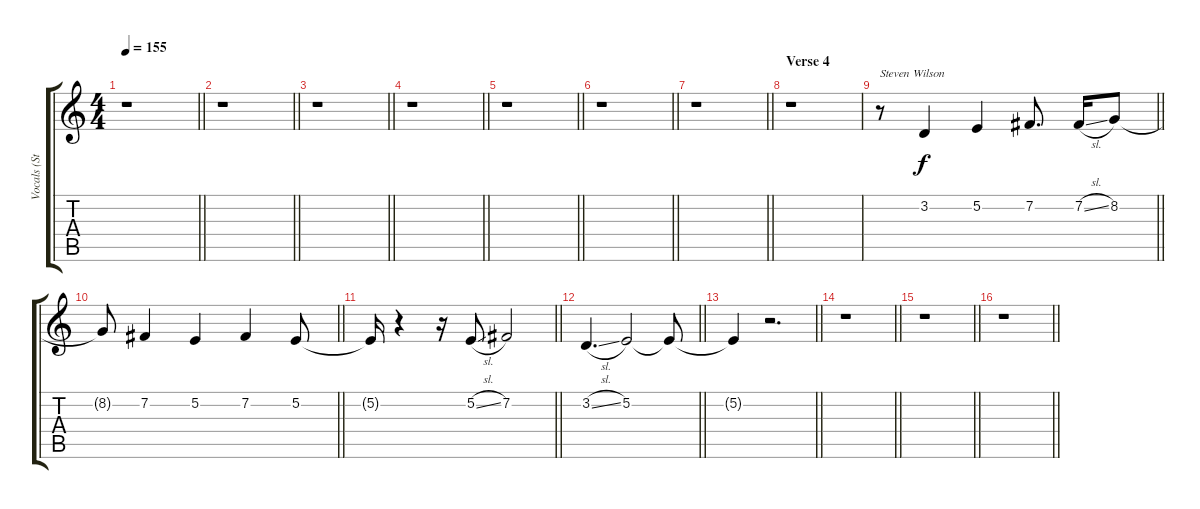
\track ("Vocals (Steven Wilson+Mikael Akerfeldt)" "Vocals (St") {instrument trumpet}
\staff {score tabs}
\tuning (E4 B3 G3 D3 A2 D2) {hide}
\ts (4 4)
\tempo 155
\clef g2
\barLineRight lightlight
\ks c
r.1{dy f} |
\barLineRight lightlight
r.1 |
\barLineRight lightlight
r.1 |
\barLineRight lightlight
r.1 |
\barLineRight lightlight
r.1 |
\barLineRight lightlight
r.1 |
\barLineRight lightlight
r.1 |
\section ("" "Verse 4")
r.1 |
\barLineRight lightlight
r.8{txt "Steven Wilson"} 3.2.4 5.2.4 7.2.8{d} 7.2{sl}.16 8.2.8 |
\barLineRight lightlight
8.2{t}.8 7.2.4 5.2.4 7.2.4 5.2.8 |
\barLineRight lightlight
5.2{t}.16 r.4 r.16 5.2{sl}.8 7.2.2 |
\barLineRight lightlight
3.2{sl}.4{d} 5.2.2 5.2{t}.8 |
\barLineRight lightlight
5.2{t}.4 r.2{d} |
\barLineRight lightlight
r.1 |
\barLineRight lightlight
r.1 |
\barLineRight lightlight
r.1
